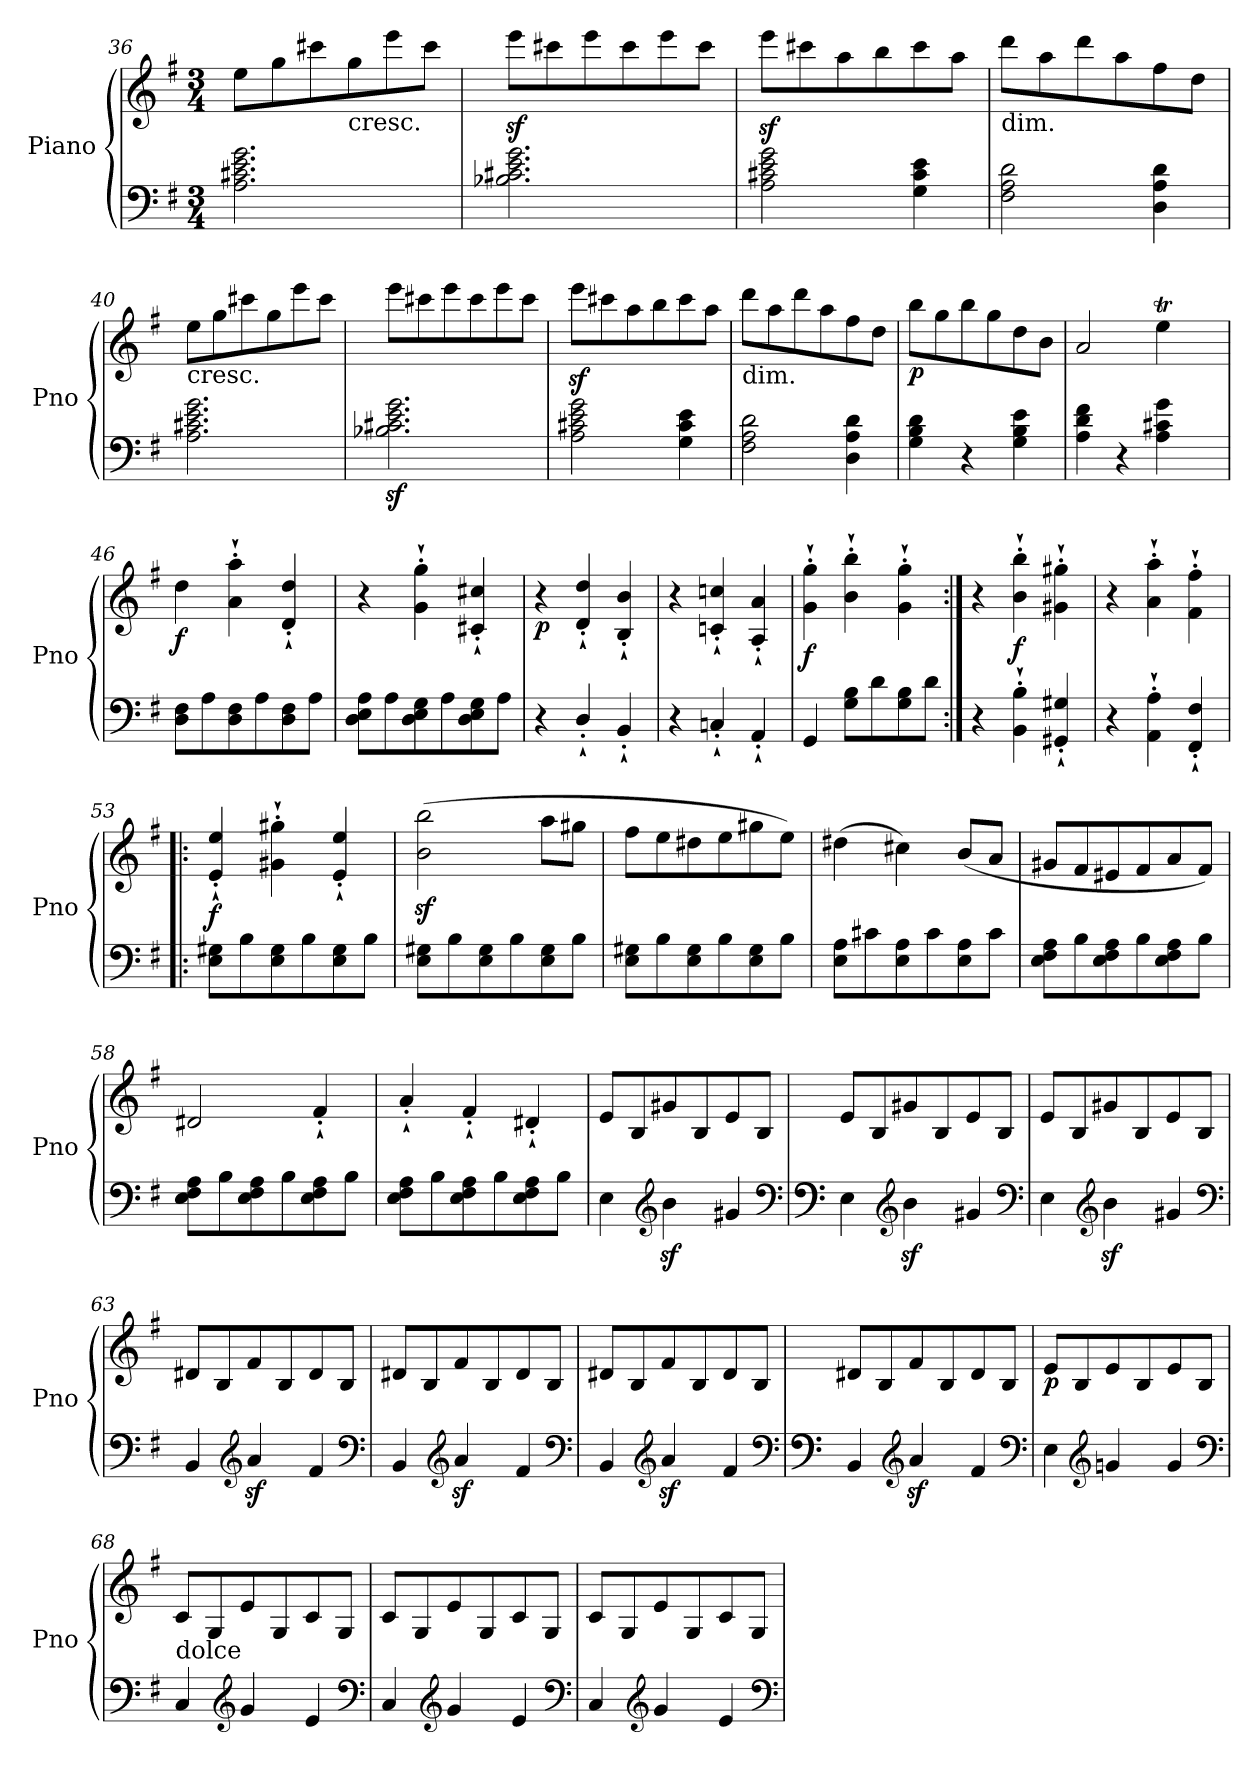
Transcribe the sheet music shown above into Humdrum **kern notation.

**kern	**kern	**dynam
*part1	*part1	*part1
*staff2	*staff1	*staff1/2
*I"Piano	*	*
*I'Pno	*	*
*clefF4	*clefG2	*
*k[f#]	*k[f#]	*
*G:	*G:	*
*M3/4	*M3/4	*
=36	=36	=36
2.A\ 2.c#X\ 2.e\ 2.g\	8ee\L	.
.	8gg\	.
.	8ccc#X\	.
!	!LO:TX:b:t=cresc.	!
.	8gg\	.
.	8eee\	.
.	8ccc#\J	.
!!LO:LB:g=z
=37	=37	=37
2.B-X\ 2.c#X\ 2.e\ 2.g\	8eeez<\L	.
.	8ccc#X\	.
.	8eee\	.
.	8ccc#\	.
.	8eee\	.
.	8ccc#\J	.
=38	=38	=38
2A\ 2c#X\ 2e\ 2g\	8eeez<\L	.
.	8ccc#X\	.
.	8aa\	.
.	8bb\	.
4G\ 4c#\ 4e\	8ccc#\	.
.	8aa\J	.
=39	=39	=39
!	!LO:TX:b:t=dim.	!
2F#\ 2A\ 2d\	8ddd\L	.
.	8aa\	.
.	8ddd\	.
.	8aa\	.
4D\ 4A\ 4d\	8ff#\	.
.	8dd\J	.
=40	=40	=40
!	!LO:TX:b:t=cresc.	!
2.A\ 2.c#X\ 2.e\ 2.g\	8ee\L	.
.	8gg\	.
.	8ccc#X\	.
.	8gg\	.
.	8eee\	.
.	8ccc#\J	.
!!LO:LB:g=z
=41	=41	=41
2.B-X\z> 2.c#X\z> 2.e\z> 2.g\z>	8eee\L	.
.	8ccc#X\	.
.	8eee\	.
.	8ccc#\	.
.	8eee\	.
.	8ccc#\J	.
=42	=42	=42
2A\ 2c#X\ 2e\ 2g\	8eeez<\L	.
.	8ccc#X\	.
.	8aa\	.
.	8bb\	.
4G\ 4c#\ 4e\	8ccc#\	.
.	8aa\J	.
=43	=43	=43
!	!LO:TX:b:t=dim.	!
2F#\ 2A\ 2d\	8ddd\L	.
.	8aa\	.
.	8ddd\	.
.	8aa\	.
4D\ 4A\ 4d\	8ff#\	.
.	8dd\J	.
=44	=44	=44
!	!	!LO:DY:b
4G\ 4B\ 4d\	8bb\L	p
.	8gg\	.
4r	8bb\	.
.	8gg\	.
4G\ 4B\ 4e\	8dd\	.
.	8b\J	.
!!LO:LB:g=z
=45	=45	=45
*	*^	*
4A\ 4d\ 4f#\	2a/	2ryy	.
4r	.	.	.
4A\ 4c#X\ 4g\	4eeT\	16ff#yy	.
.	.	16eeyy	.
.	.	16ddyy	.
.	.	16eeyy	.
=46	=46	=46	=46
!	!	!	!LO:DY:b
*	*v	*v	*
8D\ 8F#\L	4dd\	f
8A\	.	.
8D\ 8F#\	4a\`' 4aa\`'	.
8A\	.	.
8D\ 8F#\	4d/`' 4dd/`'	.
8A\J	.	.
=47	=47	=47
8D\ 8E\ 8A\L	4r	.
8A\	.	.
8D\ 8E\ 8G\	4g\`' 4gg\`'	.
8A\	.	.
8D\ 8E\ 8G\	4c#X/`' 4cc#X/`'	.
8A\J	.	.
=48	=48	=48
!	!	!LO:DY:b
4r	4r	p
4D`'/	4d/`' 4dd/`'	.
4BB`'/	4B/`' 4b/`'	.
=49	=49	=49
4r	4r	.
4Cn`'/	4cn/`' 4ccn/`'	.
4AA`'/	4A/`' 4a/`'	.
!!LO:PB:g=z
=50	=50	=50
!	!	!LO:DY:b
4GG/	4g\`' 4gg\`'	f
8G\ 8B\L	4b\`' 4bb\`'	.
8d\	.	.
8G\ 8B\	4g\`' 4gg\`'	.
8d\J	.	.
=51:|!	=51:|!	=51:|!
4r	4r	.
!	!	!LO:DY:b
4BB\`' 4B\`'	4b\`' 4bb\`'	f
4GG#X/`' 4G#X/`'	4g#X\`' 4gg#X\`'	.
=52	=52	=52
4r	4r	.
4AA\`' 4A\`'	4a\`' 4aa\`'	.
4FF#/`' 4F#/`'	4f#\`' 4ff#\`'	.
=53!|:	=53!|:	=53!|:
!	!	!LO:DY:b
8E\ 8G#X\L	4e/'` 4ee/'`	f
8B\	.	.
8E\ 8G#\	4g#X\`' 4gg#X\`'	.
8B\	.	.
8E\ 8G#\	4e/'` 4ee/'`	.
8B\J	.	.
=54	=54	=54
8E\ 8G#X\L	(2b\z< 2bb\z<	.
8B\	.	.
8E\ 8G#\	.	.
8B\	.	.
8E\ 8G#\	8aa\L	.
8B\J	8gg#X\J	.
=55	=55	=55
8E\ 8G#X\L	8ff#\L	.
8B\	8ee\	.
8E\ 8G#\	8dd#X\	.
8B\	8ee\	.
8E\ 8G#\	8gg#X\	.
8B\J	8ee\J)	.
!!LO:LB:g=z
=56	=56	=56
8E\ 8A\L	(4dd#X\	.
8c#X\	.	.
8E\ 8A\	4cc#X\)	.
8c#\	.	.
8E\ 8A\	(8b/L	.
8c#\J	8a/J	.
=57	=57	=57
8E\ 8F#\ 8A\L	8g#X/L	.
8B\	8f#/	.
8E\ 8F#\ 8A\	8e#X/	.
8B\	8f#/	.
8E\ 8F#\ 8A\	8a/	.
8B\J	8f#/J)	.
=58	=58	=58
8E\ 8F#\ 8A\L	2d#X/	.
8B\	.	.
8E\ 8F#\ 8A\	.	.
8B\	.	.
8E\ 8F#\ 8A\	4f#`'/	.
8B\J	.	.
=59	=59	=59
8E\ 8F#\ 8A\L	4a`'/	.
8B\	.	.
8E\ 8F#\ 8A\	4f#`'/	.
8B\	.	.
8E\ 8F#\ 8A\	4d#X`'/	.
8B\J	.	.
=60	=60	=60
4E\	8e/L	.
.	8B/	.
*clefG2	*	*
4bz<\	8g#X/	.
.	8B/	.
4g#X/	8e/	.
.	8B/J	.
*clefF4	*	*
!!LO:LB:g=z
=61	=61	=61
*clefF4	*	*
4E\	8e/L	.
.	8B/	.
*clefG2	*	*
4bz<\	8g#X/	.
.	8B/	.
4g#X/	8e/	.
.	8B/J	.
*clefF4	*	*
=62	=62	=62
4E\	8e/L	.
.	8B/	.
*clefG2	*	*
4bz<\	8g#X/	.
.	8B/	.
4g#X/	8e/	.
.	8B/J	.
*clefF4	*	*
=63	=63	=63
4BB/	8d#X/L	.
.	8B/	.
*clefG2	*	*
4az</	8f#/	.
.	8B/	.
4f#/	8d#/	.
.	8B/J	.
*clefF4	*	*
=64	=64	=64
4BB/	8d#X/L	.
.	8B/	.
*clefG2	*	*
4az</	8f#/	.
.	8B/	.
4f#/	8d#/	.
.	8B/J	.
*clefF4	*	*
=65	=65	=65
4BB/	8d#X/L	.
.	8B/	.
*clefG2	*	*
4az</	8f#/	.
.	8B/	.
4f#/	8d#/	.
.	8B/J	.
*clefF4	*	*
!!LO:LB:g=z
=66	=66	=66
*clefF4	*	*
4BB/	8d#X/L	.
.	8B/	.
*clefG2	*	*
4az</	8f#/	.
.	8B/	.
4f#/	8d#/	.
.	8B/J	.
*clefF4	*	*
=67	=67	=67
!	!	!LO:DY:b
4E\	8e/L	p
.	8B/	.
*clefG2	*	*
4gn/	8e/	.
.	8B/	.
4g/	8e/	.
.	8B/J	.
*clefF4	*	*
=68	=68	=68
!	!LO:TX:b:t=dolce	!
4C/	8c/L	.
.	8G/	.
*clefG2	*	*
4g/	8e/	.
.	8G/	.
4e/	8c/	.
.	8G/J	.
*clefF4	*	*
=69	=69	=69
4C/	8c/L	.
.	8G/	.
*clefG2	*	*
4g/	8e/	.
.	8G/	.
4e/	8c/	.
.	8G/J	.
*clefF4	*	*
=70	=70	=70
4C/	8c/L	.
.	8G/	.
*clefG2	*	*
4g/	8e/	.
.	8G/	.
4e/	8c/	.
.	8G/J	.
*clefF4	*	*
=	=	=
*-	*-	*-
